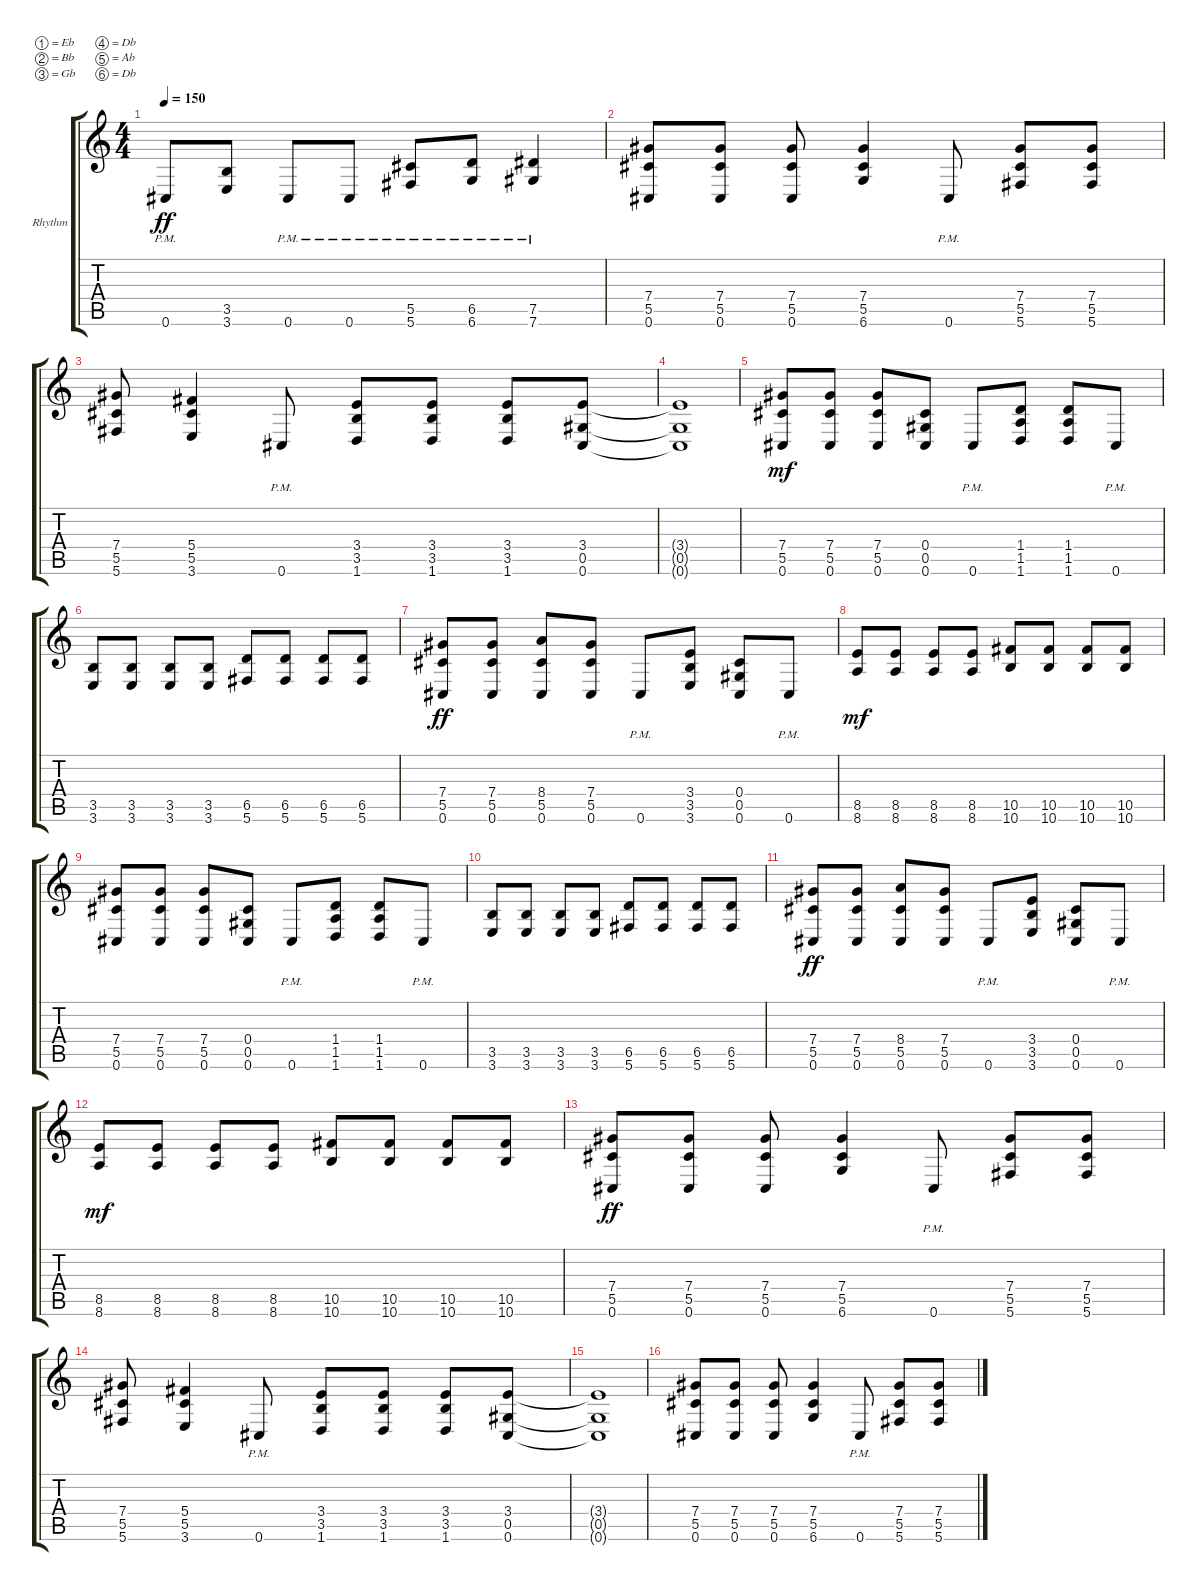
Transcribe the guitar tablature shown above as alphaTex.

\bracketExtendMode groupsimilarinstruments
\firstSystemTrackNameOrientation horizontal
\otherSystemsTrackNameOrientation horizontal
\track ("Kaleb" "Rhythm") {instrument distortionguitar}
\staff {score tabs}
\tuning (Eb4 Bb3 Gb3 Db3 Ab2 Db2)
\ts (4 4)
\tempo 150
\clef g2
\ks c
0.6{pm}.8{dy ff} (3.6 3.5).8 0.6{pm}.8 0.6{pm}.8 (5.6{pm} 5.5{pm}).8 (6.5{pm} 6.6{pm}).8 (7.6{pm} 7.5{pm}).4 |
(5.5 7.4 0.6).8 (0.6 7.4 5.5).8 (0.6 7.4 5.5).8 (7.4 5.5 6.6).4 0.6{pm}.8 (7.4 5.5 5.6).8 (7.4 5.5 5.6).8 |
(7.4 5.5 5.6).8 (5.4 5.5 3.6).4 0.6{pm}.8 (3.4 3.5 1.6).8 (3.4 3.5 1.6).8 (3.4 3.5 1.6).8 (0.6 0.5 3.4).8 |
(0.6{t} 0.5{t} 3.4{t}).1 |
(7.4 5.5 0.6).8{dy mf} (7.4 5.5 0.6).8 (7.4 5.5 0.6).8 (0.6 0.5 0.4).8 0.6{pm}.8 (1.6 1.5 1.4).8 (1.6 1.5 1.4).8 0.6{pm}.8 |
(3.6 3.5).8 (3.6 3.5).8 (3.5 3.6).8 (3.6 3.5).8 (5.6 6.5).8 (5.6 6.5).8 (6.5 5.6).8 (5.6 6.5).8 |
(5.5 7.4 0.6).8{dy ff} (5.5 7.4 0.6).8 (5.5 8.4 0.6).8 (5.5 7.4 0.6).8 0.6{pm}.8 (3.6 3.5 3.4).8 (0.4 0.5 0.6).8 0.6{pm}.8 |
(8.6 8.5).8{dy mf} (8.6 8.5).8 (8.5 8.6).8 (8.6 8.5).8 (10.6 10.5).8 (10.5 10.6).8 (10.5 10.6).8 (10.6 10.5).8 |
(7.4 5.5 0.6).8 (7.4 5.5 0.6).8 (7.4 5.5 0.6).8 (0.6 0.5 0.4).8 0.6{pm}.8 (1.6 1.5 1.4).8 (1.6 1.5 1.4).8 0.6{pm}.8 |
(3.6 3.5).8 (3.6 3.5).8 (3.5 3.6).8 (3.6 3.5).8 (5.6 6.5).8 (5.6 6.5).8 (6.5 5.6).8 (5.6 6.5).8 |
(5.5 7.4 0.6).8{dy ff} (5.5 7.4 0.6).8 (5.5 8.4 0.6).8 (5.5 7.4 0.6).8 0.6{pm}.8 (3.6 3.5 3.4).8 (0.4 0.5 0.6).8 0.6{pm}.8 |
(8.6 8.5).8{dy mf} (8.6 8.5).8 (8.5 8.6).8 (8.6 8.5).8 (10.6 10.5).8 (10.5 10.6).8 (10.5 10.6).8 (10.6 10.5).8 |
(5.5 7.4 0.6).8{dy ff} (0.6 7.4 5.5).8 (0.6 7.4 5.5).8 (7.4 5.5 6.6).4 0.6{pm}.8 (7.4 5.5 5.6).8 (7.4 5.5 5.6).8 |
(7.4 5.5 5.6).8 (5.4 5.5 3.6).4 0.6{pm}.8 (3.4 3.5 1.6).8 (3.4 3.5 1.6).8 (3.4 3.5 1.6).8 (0.6 0.5 3.4).8 |
(0.6{t} 0.5{t} 3.4{t}).1 |
(5.5 7.4 0.6).8 (0.6 7.4 5.5).8 (0.6 7.4 5.5).8 (7.4 5.5 6.6).4 0.6{pm}.8 (7.4 5.5 5.6).8 (7.4 5.5 5.6).8
